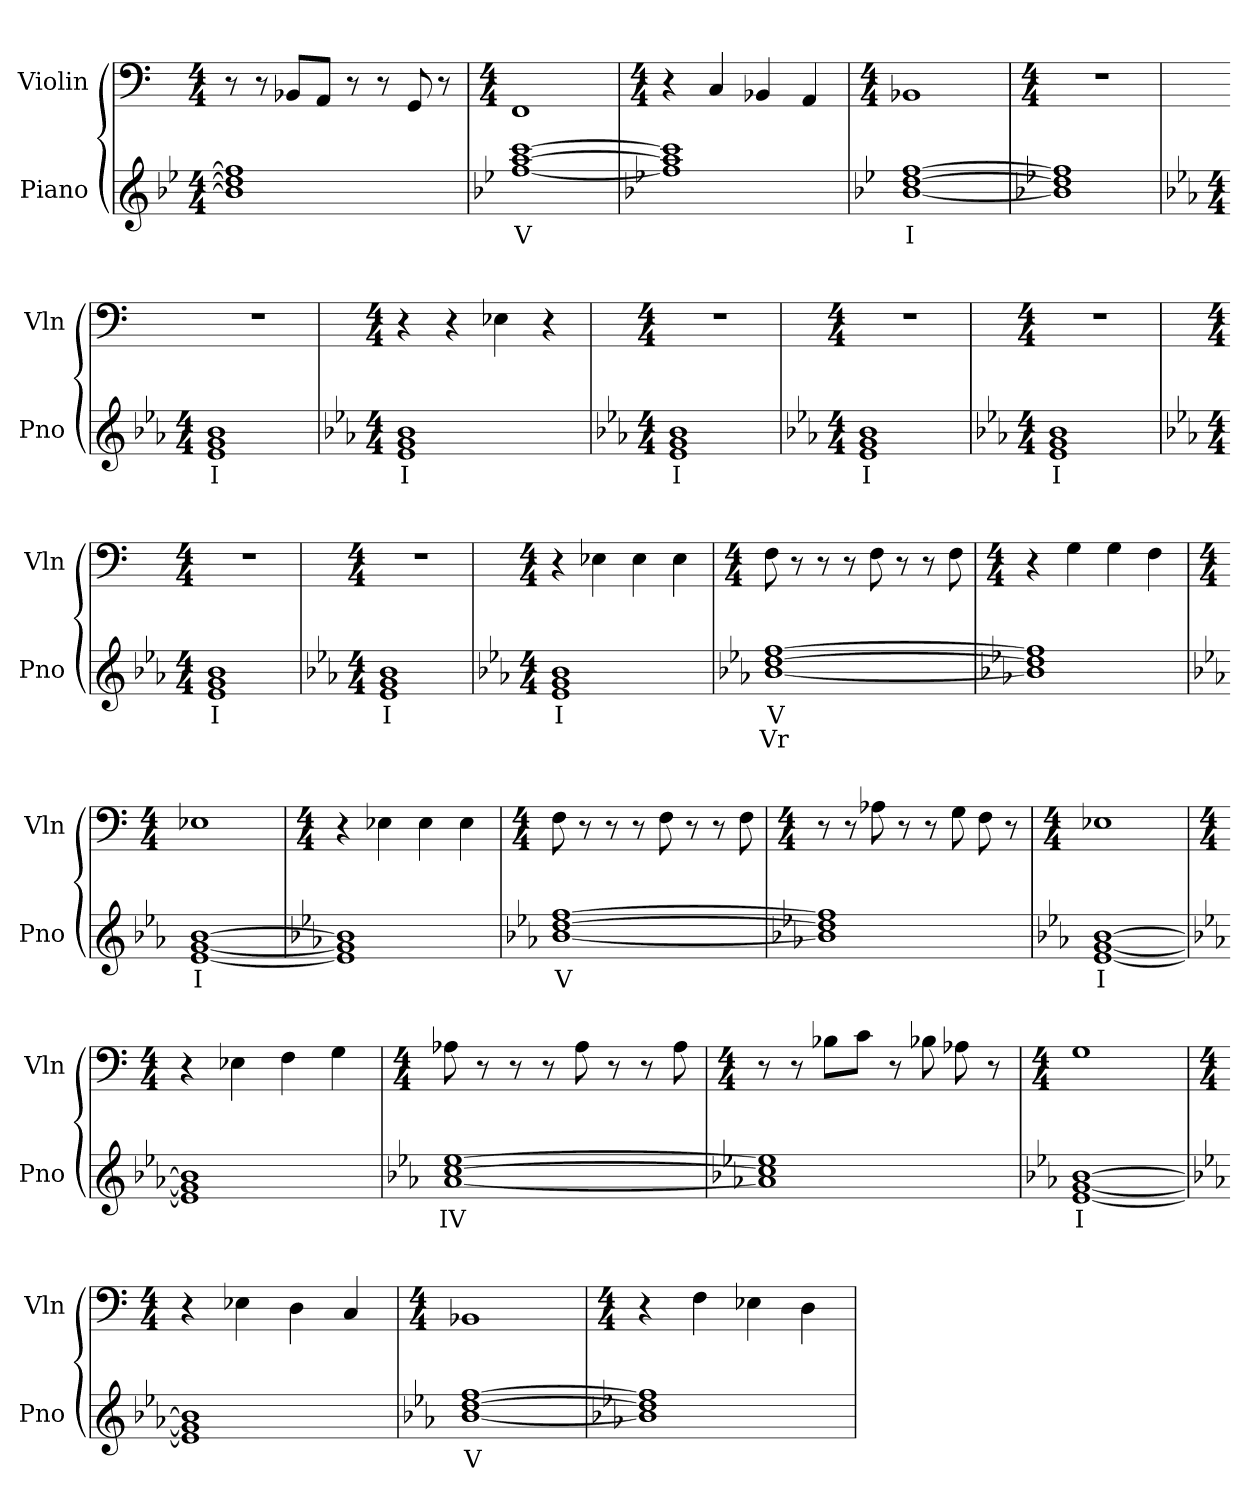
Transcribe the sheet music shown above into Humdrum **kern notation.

**kern	**text	**text	**kern
*part2	*part2	*part2	*part1
*staff2	*staff2	*staff2	*staff1
*I"Piano	*	*	*I"Violin
*I'Pno	*	*	*I'Vln
*k[b-e-]	*	*	*
*B-:	*	*	*
*M4/4	*	*	*M4/4
=	=	=	=
1b-] 1dd] 1ff]	.	.	8r
.	.	.	8r
.	.	.	8BB-XL
.	.	.	8AAJ
.	.	.	8r
.	.	.	8r
.	.	.	8GG
.	.	.	8r
=	=	=	=
*k[b-e-]	*	*	*
*B-:	*	*	*
*	*	*	*M4/4
[1ff [1aa [1ccc	V	.	1FF
=	=	=	=
*k[b-e-]	*	*	*
*B-:	*	*	*
*	*	*	*M4/4
1ff] 1aa] 1ccc]	.	.	4r
.	.	.	4C
.	.	.	4BB-X
.	.	.	4AA
=	=	=	=
*k[b-e-]	*	*	*
*B-:	*	*	*
*	*	*	*M4/4
[1b- [1dd [1ff	I	.	1BB-X
=	=	=	=
*k[b-e-]	*	*	*
*B-:	*	*	*
*	*	*	*M4/4
1b-] 1dd] 1ff]	.	.	1r
=	=	=	=
*k[b-e-a-]	*	*	*
*E-:	*	*	*
*M4/4	*	*	*
1e- 1g 1b-	I	.	1r
=	=	=	=
*k[b-e-a-]	*	*	*
*E-:	*	*	*
*M4/4	*	*	*M4/4
1e- 1g 1b-	I	.	4r
.	.	.	4r
.	.	.	4E-X
.	.	.	4r
=	=	=	=
*k[b-e-a-]	*	*	*
*E-:	*	*	*
*M4/4	*	*	*M4/4
1e- 1g 1b-	I	.	1r
=	=	=	=
*k[b-e-a-]	*	*	*
*E-:	*	*	*
*M4/4	*	*	*M4/4
1e- 1g 1b-	I	.	1r
=	=	=	=
*k[b-e-a-]	*	*	*
*E-:	*	*	*
*M4/4	*	*	*M4/4
1e- 1g 1b-	I	.	1r
=	=	=	=
*k[b-e-a-]	*	*	*
*E-:	*	*	*
*M4/4	*	*	*M4/4
1e- 1g 1b-	I	.	1r
=	=	=	=
*k[b-e-a-]	*	*	*
*E-:	*	*	*
*M4/4	*	*	*M4/4
1e- 1g 1b-	I	.	1r
=	=	=	=
*k[b-e-a-]	*	*	*
*E-:	*	*	*
*M4/4	*	*	*M4/4
1e- 1g 1b-	I	.	4r
.	.	.	4E-X
.	.	.	4E-
.	.	.	4E-
=	=	=	=
*k[b-e-a-]	*	*	*
*E-:	*	*	*
*	*	*	*M4/4
[1b- [1dd [1ff	V	Vr	8F
.	.	.	8r
.	.	.	8r
.	.	.	8r
.	.	.	8F
.	.	.	8r
.	.	.	8r
.	.	.	8F
=	=	=	=
*k[b-e-a-]	*	*	*
*E-:	*	*	*
*	*	*	*M4/4
1b-] 1dd] 1ff]	.	.	4r
.	.	.	4G
.	.	.	4G
.	.	.	4F
=	=	=	=
*k[b-e-a-]	*	*	*
*E-:	*	*	*
*	*	*	*M4/4
[1e- [1g [1b-	I	.	1E-X
=	=	=	=
*k[b-e-a-]	*	*	*
*E-:	*	*	*
*	*	*	*M4/4
1e-] 1g] 1b-]	.	.	4r
.	.	.	4E-X
.	.	.	4E-
.	.	.	4E-
=	=	=	=
*k[b-e-a-]	*	*	*
*E-:	*	*	*
*	*	*	*M4/4
[1b- [1dd [1ff	V	.	8F
.	.	.	8r
.	.	.	8r
.	.	.	8r
.	.	.	8F
.	.	.	8r
.	.	.	8r
.	.	.	8F
=	=	=	=
*k[b-e-a-]	*	*	*
*E-:	*	*	*
*	*	*	*M4/4
1b-] 1dd] 1ff]	.	.	8r
.	.	.	8r
.	.	.	8A-X
.	.	.	8r
.	.	.	8r
.	.	.	8G
.	.	.	8F
.	.	.	8r
=	=	=	=
*k[b-e-a-]	*	*	*
*E-:	*	*	*
*	*	*	*M4/4
[1e- [1g [1b-	I	.	1E-X
=	=	=	=
*k[b-e-a-]	*	*	*
*E-:	*	*	*
*	*	*	*M4/4
1e-] 1g] 1b-]	.	.	4r
.	.	.	4E-X
.	.	.	4F
.	.	.	4G
=	=	=	=
*k[b-e-a-]	*	*	*
*E-:	*	*	*
*	*	*	*M4/4
[1a- [1cc [1ee-	IV	.	8A-X
.	.	.	8r
.	.	.	8r
.	.	.	8r
.	.	.	8A-
.	.	.	8r
.	.	.	8r
.	.	.	8A-
=	=	=	=
*k[b-e-a-]	*	*	*
*E-:	*	*	*
*	*	*	*M4/4
1a-] 1cc] 1ee-]	.	.	8r
.	.	.	8r
.	.	.	8B-XL
.	.	.	8cJ
.	.	.	8r
.	.	.	8B-X
.	.	.	8A-X
.	.	.	8r
=	=	=	=
*k[b-e-a-]	*	*	*
*E-:	*	*	*
*	*	*	*M4/4
[1e- [1g [1b-	I	.	1G
=	=	=	=
*k[b-e-a-]	*	*	*
*E-:	*	*	*
*	*	*	*M4/4
1e-] 1g] 1b-]	.	.	4r
.	.	.	4E-X
.	.	.	4D
.	.	.	4C
=	=	=	=
*k[b-e-a-]	*	*	*
*E-:	*	*	*
*	*	*	*M4/4
[1b- [1dd [1ff	V	.	1BB-X
=	=	=	=
*k[b-e-a-]	*	*	*
*E-:	*	*	*
*	*	*	*M4/4
1b-] 1dd] 1ff]	.	.	4r
.	.	.	4F
.	.	.	4E-X
.	.	.	4D
=	=	=	=
*-	*-	*-	*-
